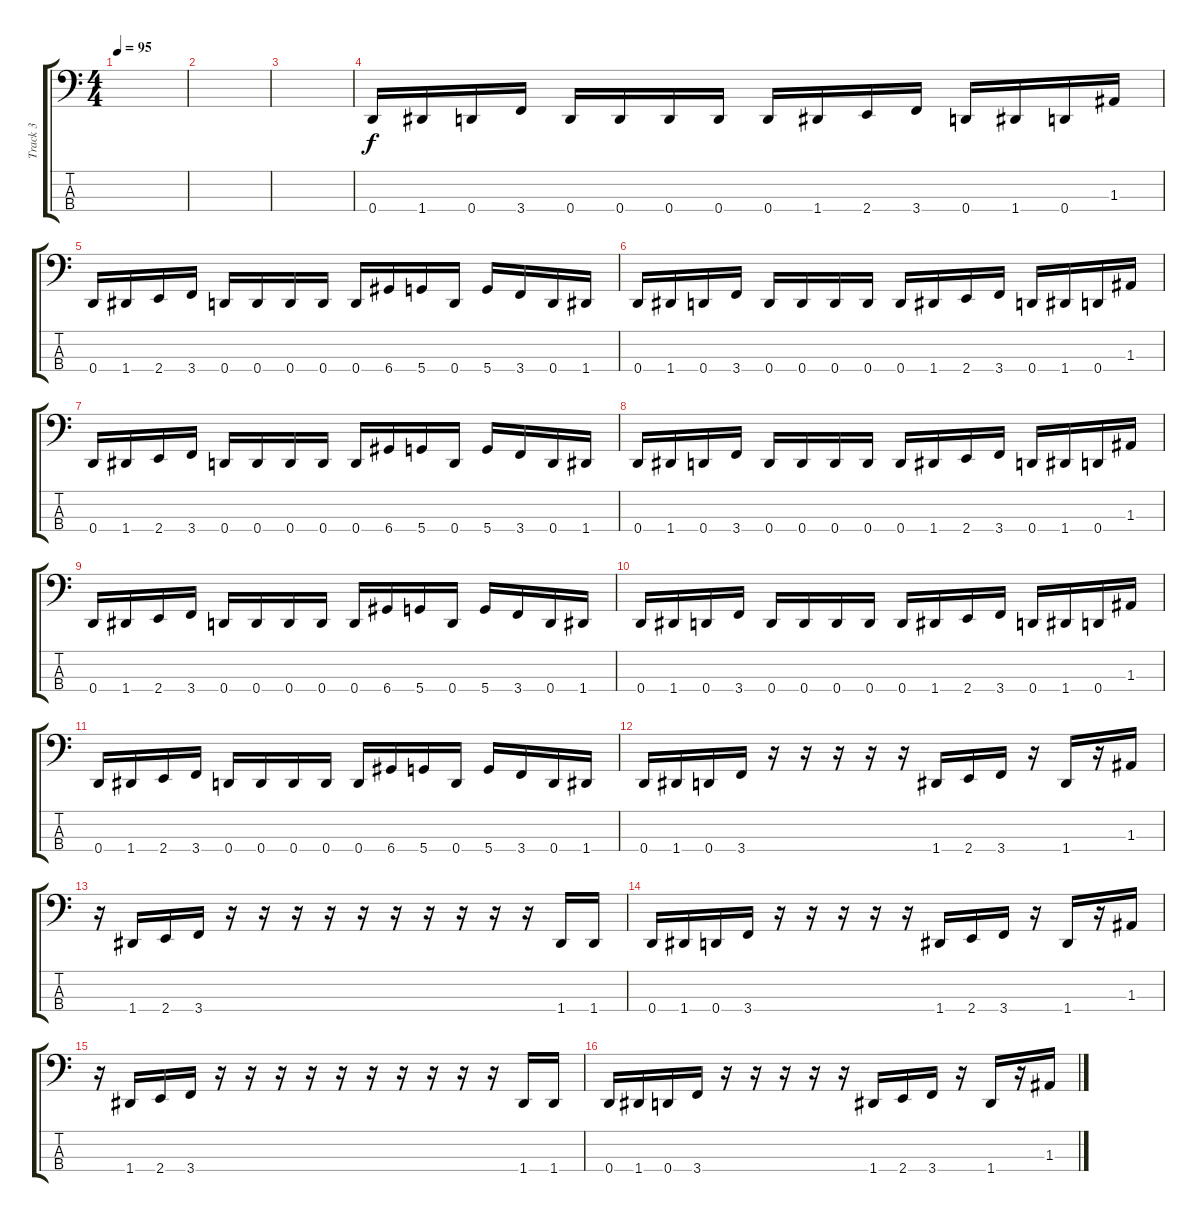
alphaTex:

\track ("Track 3" "Track 3") {instrument electricbassfinger}
\staff {score tabs}
\tuning (G2 D2 A1 D1) {hide}
\ts (4 4)
\tempo 95
\clef f4
\ks c
|
|
|
0.4.16 1.4.16 0.4.16 3.4.16 0.4.16 0.4.16 0.4.16 0.4.16 0.4.16 1.4.16 2.4.16 3.4.16 0.4.16 1.4.16 0.4.16 1.3.16 |
0.4.16 1.4.16 2.4.16 3.4.16 0.4.16 0.4.16 0.4.16 0.4.16 0.4.16 6.4.16 5.4.16 0.4.16 5.4.16 3.4.16 0.4.16 1.4.16 |
0.4.16 1.4.16 0.4.16 3.4.16 0.4.16 0.4.16 0.4.16 0.4.16 0.4.16 1.4.16 2.4.16 3.4.16 0.4.16 1.4.16 0.4.16 1.3.16 |
0.4.16 1.4.16 2.4.16 3.4.16 0.4.16 0.4.16 0.4.16 0.4.16 0.4.16 6.4.16 5.4.16 0.4.16 5.4.16 3.4.16 0.4.16 1.4.16 |
0.4.16 1.4.16 0.4.16 3.4.16 0.4.16 0.4.16 0.4.16 0.4.16 0.4.16 1.4.16 2.4.16 3.4.16 0.4.16 1.4.16 0.4.16 1.3.16 |
0.4.16 1.4.16 2.4.16 3.4.16 0.4.16 0.4.16 0.4.16 0.4.16 0.4.16 6.4.16 5.4.16 0.4.16 5.4.16 3.4.16 0.4.16 1.4.16 |
0.4.16 1.4.16 0.4.16 3.4.16 0.4.16 0.4.16 0.4.16 0.4.16 0.4.16 1.4.16 2.4.16 3.4.16 0.4.16 1.4.16 0.4.16 1.3.16 |
0.4.16 1.4.16 2.4.16 3.4.16 0.4.16 0.4.16 0.4.16 0.4.16 0.4.16 6.4.16 5.4.16 0.4.16 5.4.16 3.4.16 0.4.16 1.4.16 |
0.4.16 1.4.16 0.4.16 3.4.16 r.16 r.16 r.16 r.16 r.16 1.4.16 2.4.16 3.4.16 r.16 1.4.16 r.16 1.3.16 |
r.16 1.4.16 2.4.16 3.4.16 r.16 r.16 r.16 r.16 r.16 r.16 r.16 r.16 r.16 r.16 1.4.16 1.4.16 |
0.4.16 1.4.16 0.4.16 3.4.16 r.16 r.16 r.16 r.16 r.16 1.4.16 2.4.16 3.4.16 r.16 1.4.16 r.16 1.3.16 |
r.16 1.4.16 2.4.16 3.4.16 r.16 r.16 r.16 r.16 r.16 r.16 r.16 r.16 r.16 r.16 1.4.16 1.4.16 |
0.4.16 1.4.16 0.4.16 3.4.16 r.16 r.16 r.16 r.16 r.16 1.4.16 2.4.16 3.4.16 r.16 1.4.16 r.16 1.3.16
